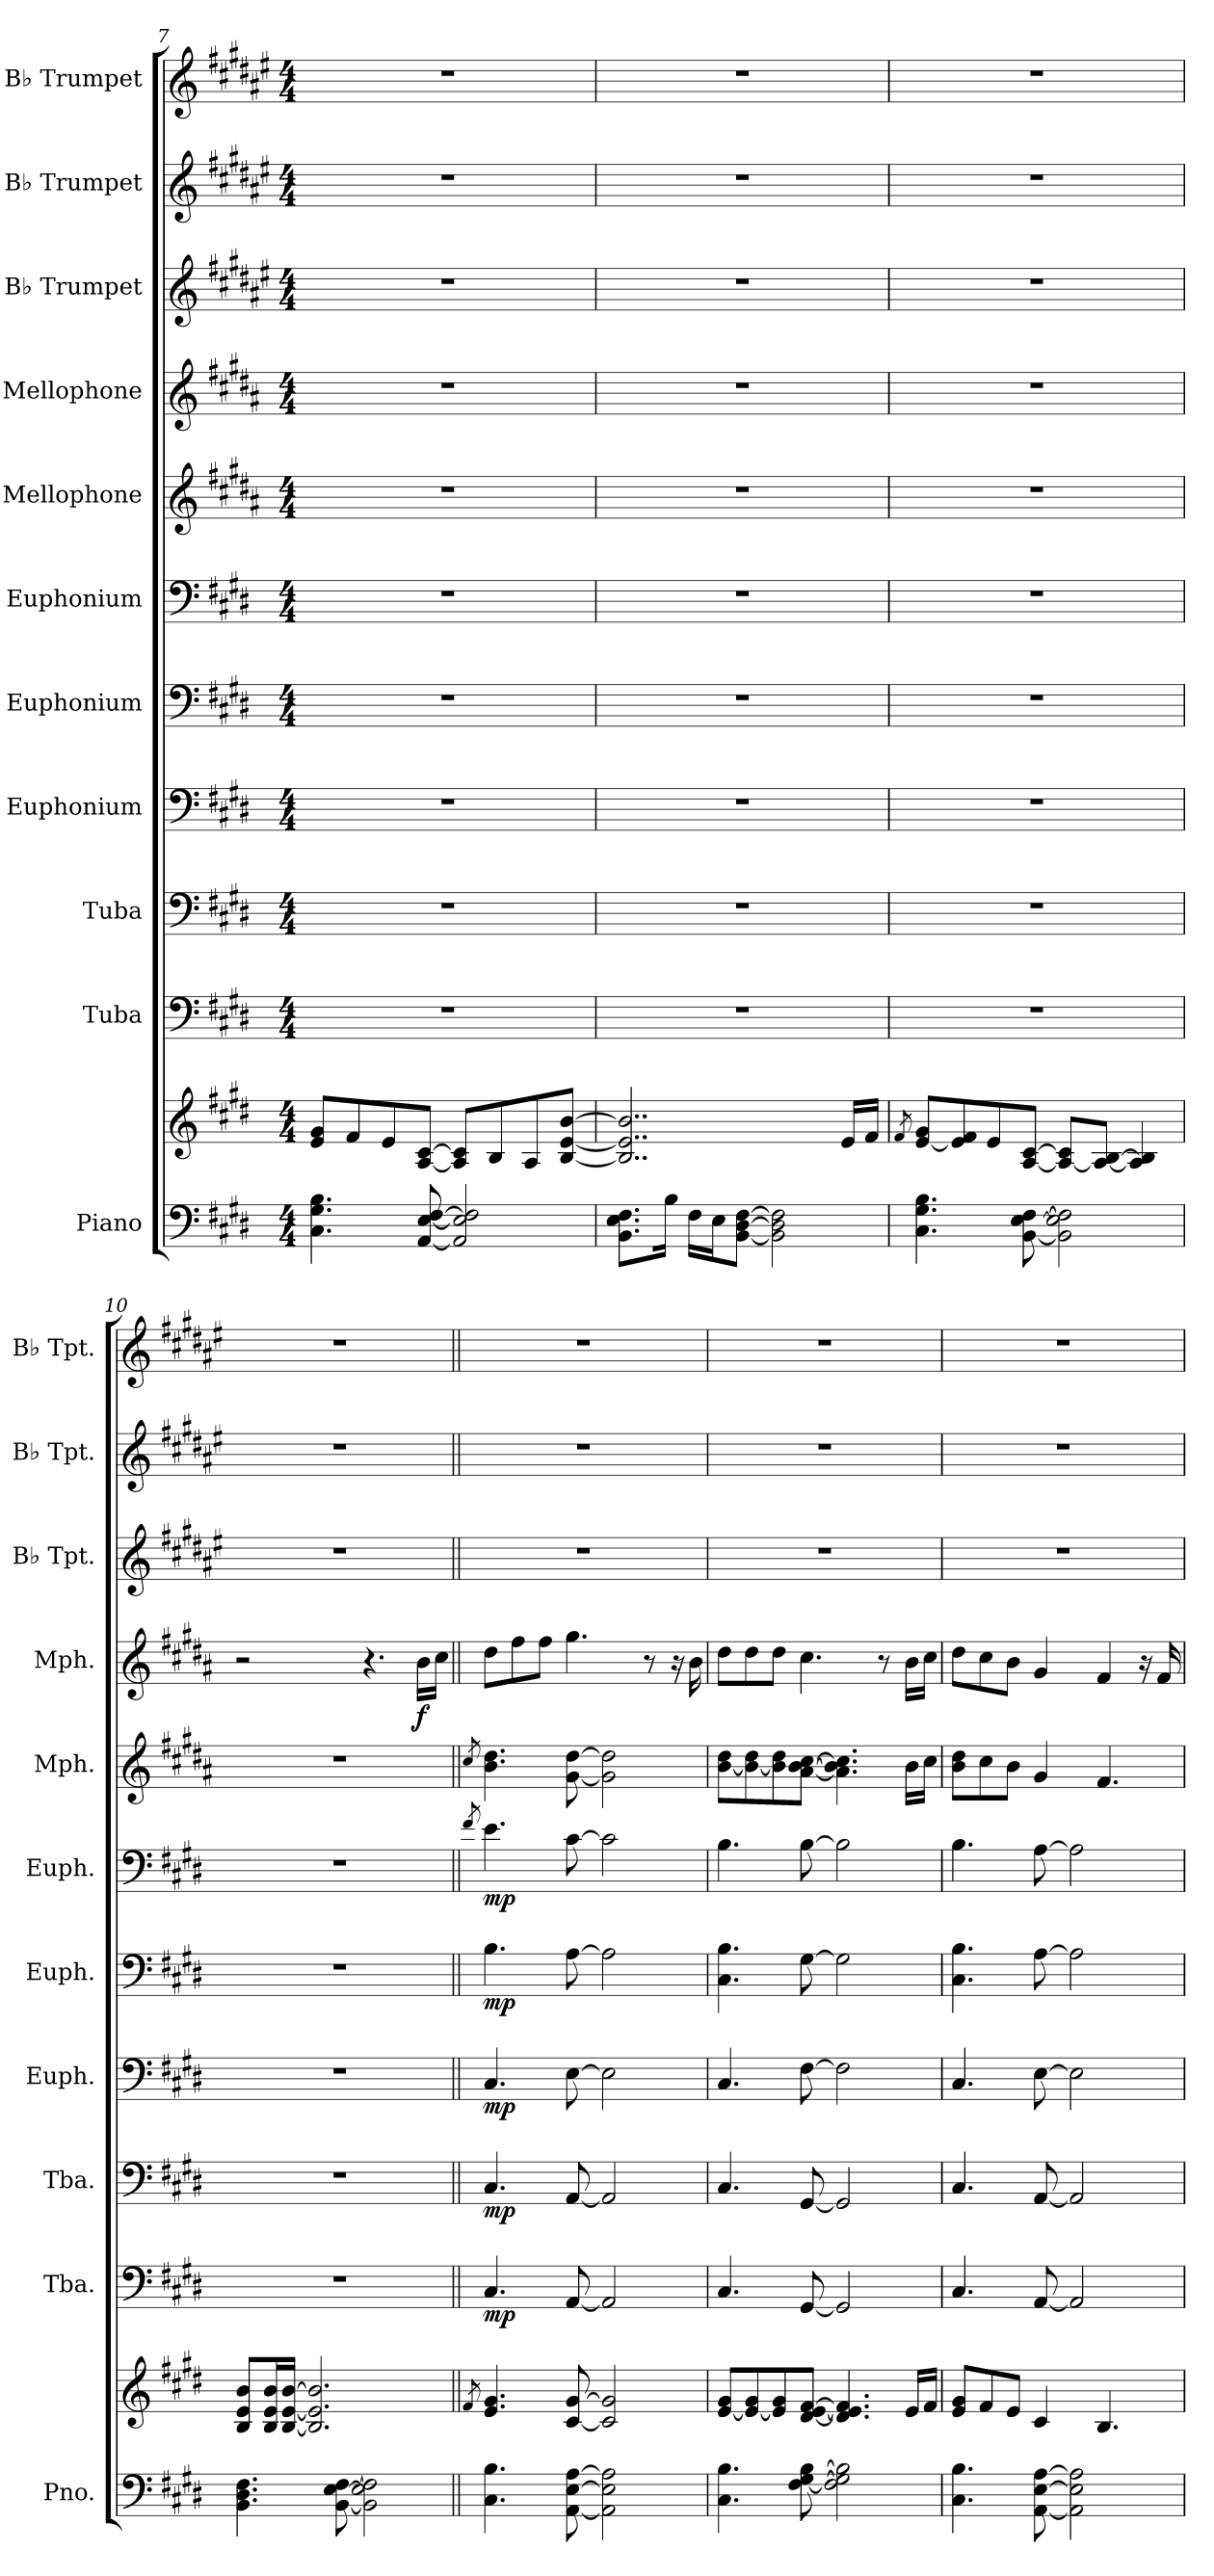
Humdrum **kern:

**kern	**kern	**kern	**dynam	**kern	**dynam	**kern	**dynam	**kern	**dynam	**kern	**dynam	**kern	**dynam	**kern	**dynam	**kern	**kern	**kern
*part11	*part11	*part10	*part10	*part9	*part9	*part8	*part8	*part7	*part7	*part6	*part6	*part5	*part5	*part4	*part4	*part3	*part2	*part1
*staff12	*staff11	*staff10	*staff10	*staff9	*staff9	*staff8	*staff8	*staff7	*staff7	*staff6	*staff6	*staff5	*staff5	*staff4	*staff4	*staff3	*staff2	*staff1
*I"Piano	*	*I"Tuba	*	*I"Tuba	*	*I"Euphonium	*	*I"Euphonium	*	*I"Euphonium	*	*I"Mellophone	*	*I"Mellophone	*	*I"B♭ Trumpet	*I"B♭ Trumpet	*I"B♭ Trumpet
*I'Pno.	*	*I'Tba.	*	*I'Tba.	*	*I'Euph.	*	*I'Euph.	*	*I'Euph.	*	*I'Mph.	*	*I'Mph.	*	*I'B♭ Tpt.	*I'B♭ Tpt.	*I'B♭ Tpt.
*clefF4	*clefG2	*clefF4	*	*clefF4	*	*clefF4	*	*clefF4	*	*clefF4	*	*clefG2	*	*clefG2	*	*clefG2	*clefG2	*clefG2
*	*	*	*	*	*	*	*	*	*	*	*	*ITrd4c7	*	*ITrd4c7	*	*ITrd1c2	*ITrd1c2	*ITrd1c2
*k[f#c#g#d#]	*k[f#c#g#d#]	*k[f#c#g#d#]	*	*k[f#c#g#d#]	*	*k[f#c#g#d#]	*	*k[f#c#g#d#]	*	*k[f#c#g#d#]	*	*k[f#c#g#d#]	*	*k[f#c#g#d#]	*	*k[f#c#g#d#]	*k[f#c#g#d#]	*k[f#c#g#d#]
*M4/4	*M4/4	*M4/4	*	*M4/4	*	*M4/4	*	*M4/4	*	*M4/4	*	*M4/4	*	*M4/4	*	*M4/4	*M4/4	*M4/4
=7	=7	=7	=7	=7	=7	=7	=7	=7	=7	=7	=7	=7	=7	=7	=7	=7	=7	=7
4.C#\ 4.G#\ 4.B\	8e/ 8g#/L	1r	.	1r	.	1r	.	1r	.	1r	.	1r	.	1r	.	1r	1r	1r
.	8f#/	.	.	.	.	.	.	.	.	.	.	.	.	.	.	.	.	.
.	8e/	.	.	.	.	.	.	.	.	.	.	.	.	.	.	.	.	.
[8AA/ [8E/ [8F#/	[8A/ [8c#/J	.	.	.	.	.	.	.	.	.	.	.	.	.	.	.	.	.
2AA/] 2E/] 2F#/]	8A/] 8c#/]L	.	.	.	.	.	.	.	.	.	.	.	.	.	.	.	.	.
.	8B/	.	.	.	.	.	.	.	.	.	.	.	.	.	.	.	.	.
.	8A/	.	.	.	.	.	.	.	.	.	.	.	.	.	.	.	.	.
.	[8B/ [8e/ [8b/J	.	.	.	.	.	.	.	.	.	.	.	.	.	.	.	.	.
=8	=8	=8	=8	=8	=8	=8	=8	=8	=8	=8	=8	=8	=8	=8	=8	=8	=8	=8
8.BB\ 8.E\ 8.F#\L	2..B/] 2..e/] 2..b/]	1r	.	1r	.	1r	.	1r	.	1r	.	1r	.	1r	.	1r	1r	1r
16B\Jk	.	.	.	.	.	.	.	.	.	.	.	.	.	.	.	.	.	.
16F#\LL	.	.	.	.	.	.	.	.	.	.	.	.	.	.	.	.	.	.
16E\J	.	.	.	.	.	.	.	.	.	.	.	.	.	.	.	.	.	.
[8BB\ [8D#\ [8F#\J	.	.	.	.	.	.	.	.	.	.	.	.	.	.	.	.	.	.
2BB\] 2D#\] 2F#\]	.	.	.	.	.	.	.	.	.	.	.	.	.	.	.	.	.	.
.	16e/LL	.	.	.	.	.	.	.	.	.	.	.	.	.	.	.	.	.
.	16f#/JJ	.	.	.	.	.	.	.	.	.	.	.	.	.	.	.	.	.
!!LO:PB:g=z
=9	=9	=9	=9	=9	=9	=9	=9	=9	=9	=9	=9	=9	=9	=9	=9	=9	=9	=9
.	8qf#/	.	.	.	.	.	.	.	.	.	.	.	.	.	.	.	.	.
4.C#\ 4.G#\ 4.B\	[8e/ 8g#/L	1r	.	1r	.	1r	.	1r	.	1r	.	1r	.	1r	.	1r	1r	1r
.	8e/] 8f#/	.	.	.	.	.	.	.	.	.	.	.	.	.	.	.	.	.
.	8e/	.	.	.	.	.	.	.	.	.	.	.	.	.	.	.	.	.
[8BB\ [8E\ [8F#\	[8A/ [8c#/J	.	.	.	.	.	.	.	.	.	.	.	.	.	.	.	.	.
2BB\] 2E\] 2F#\]	8A/_ 8c#/]L	.	.	.	.	.	.	.	.	.	.	.	.	.	.	.	.	.
.	8A/_ [8B/J	.	.	.	.	.	.	.	.	.	.	.	.	.	.	.	.	.
.	4A/] 4B/]	.	.	.	.	.	.	.	.	.	.	.	.	.	.	.	.	.
=10	=10	=10	=10	=10	=10	=10	=10	=10	=10	=10	=10	=10	=10	=10	=10	=10	=10	=10
4.BB\ 4.D#\ 4.F#\	8B/ 8e/ 8b/L	1r	.	1r	.	1r	.	1r	.	1r	.	1r	.	2r	.	1r	1r	1r
.	16B/ 16e/ 16b/L	.	.	.	.	.	.	.	.	.	.	.	.	.	.	.	.	.
.	[16B/ [16e/ [16b/JJ	.	.	.	.	.	.	.	.	.	.	.	.	.	.	.	.	.
.	2.B/] 2.e/] 2.b/]	.	.	.	.	.	.	.	.	.	.	.	.	.	.	.	.	.
[8BB\ [8E\ [8F#\	.	.	.	.	.	.	.	.	.	.	.	.	.	.	.	.	.	.
2BB\] 2E\] 2F#\]	.	.	.	.	.	.	.	.	.	.	.	.	.	4.r	.	.	.	.
!	!	!	!	!	!	!	!	!	!	!	!	!	!	!	!LO:DY:b	!	!	!
.	.	.	.	.	.	.	.	.	.	.	.	.	.	16e\LL	f	.	.	.
.	.	.	.	.	.	.	.	.	.	.	.	.	.	16f#\JJ	.	.	.	.
=11||	=11||	=11||	=11||	=11||	=11||	=11||	=11||	=11||	=11||	=11||	=11||	=11||	=11||	=11||	=11||	=11||	=11||	=11||
.	8qf#/	.	.	.	.	.	.	.	.	8qf#/	.	8qf#/	.	.	.	.	.	.
!	!	!	!LO:DY:b	!	!LO:DY:b	!	!LO:DY:b	!	!LO:DY:b	!	!LO:DY:b	!	!LO:DY:b	!	!	!	!	!
!	!	!	!	!	!	!	!	!	!	!	!	!	!LO:DY:n=1:b	!	!	!	!	!
4.C#\ 4.B\	4.e/ 4.g#/	4.C#/	mp	4.C#/	mp	4.C#/	mp	4.B\	mp	4.e\	mp	4.e\ 4.g#\	mp mp	8g#\L	.	1r	1r	1r
.	.	.	.	.	.	.	.	.	.	.	.	.	.	8b\	.	.	.	.
.	.	.	.	.	.	.	.	.	.	.	.	.	.	8b\J	.	.	.	.
[8AA\ [8E\ [8A\	[8c#/ [8g#/	[8AA/	.	[8AA/	.	[8E\	.	[8A\	.	[8c#\	.	[8c#\ [8g#\	.	4.cc#\	.	.	.	.
2AA\] 2E\] 2A\]	2c#/] 2g#/]	2AA/]	.	2AA/]	.	2E\]	.	2A\]	.	2c#\]	.	2c#\] 2g#\]	.	.	.	.	.	.
.	.	.	.	.	.	.	.	.	.	.	.	.	.	8r	.	.	.	.
.	.	.	.	.	.	.	.	.	.	.	.	.	.	16r	.	.	.	.
.	.	.	.	.	.	.	.	.	.	.	.	.	.	16e\	.	.	.	.
!!LO:PB:g=z
=12	=12	=12	=12	=12	=12	=12	=12	=12	=12	=12	=12	=12	=12	=12	=12	=12	=12	=12
4.C#\ 4.B\	[8e/ 8g#/L	4.C#/	.	4.C#/	.	4.C#/	.	4.C#\ 4.B\	.	4.B\	.	[8e\ 8g#\L	.	8g#\L	.	1r	1r	1r
.	8e/_ 8g#/	.	.	.	.	.	.	.	.	.	.	8e\_ 8g#\	.	8g#\	.	.	.	.
.	8e/] 8g#/	.	.	.	.	.	.	.	.	.	.	8e\] 8g#\	.	8g#\J	.	.	.	.
[8F#\ [8G#\ [8B\	[8d#/ [8e/ [8f#/J	[8GG#/	.	[8GG#/	.	[8F#\	.	[8G#\	.	[8B\	.	[8d#\ [8e\ [8f#\J	.	4.f#\	.	.	.	.
2F#\] 2G#\] 2B\]	4.d#/] 4.e/] 4.f#/]	2GG#/]	.	2GG#/]	.	2F#\]	.	2G#\]	.	2B\]	.	4.d#\] 4.e\] 4.f#\]	.	.	.	.	.	.
.	.	.	.	.	.	.	.	.	.	.	.	.	.	8r	.	.	.	.
.	16e/LL	.	.	.	.	.	.	.	.	.	.	16e\LL	.	16e\LL	.	.	.	.
.	16f#/JJ	.	.	.	.	.	.	.	.	.	.	16f#\JJ	.	16f#\JJ	.	.	.	.
=13	=13	=13	=13	=13	=13	=13	=13	=13	=13	=13	=13	=13	=13	=13	=13	=13	=13	=13
4.C#\ 4.B\	8e/ 8g#/L	4.C#/	.	4.C#/	.	4.C#/	.	4.C#\ 4.B\	.	4.B\	.	8e\ 8g#\L	.	8g#\L	.	1r	1r	1r
.	8f#/	.	.	.	.	.	.	.	.	.	.	8f#\	.	8f#\	.	.	.	.
.	8e/J	.	.	.	.	.	.	.	.	.	.	8e\J	.	8e\J	.	.	.	.
[8AA\ [8E\ [8A\	4c#/	[8AA/	.	[8AA/	.	[8E\	.	[8A\	.	[8A\	.	4c#/	.	4c#/	.	.	.	.
2AA\] 2E\] 2A\]	.	2AA/]	.	2AA/]	.	2E\]	.	2A\]	.	2A\]	.	.	.	.	.	.	.	.
.	4.B/	.	.	.	.	.	.	.	.	.	.	4.B/	.	4B/	.	.	.	.
.	.	.	.	.	.	.	.	.	.	.	.	.	.	16r	.	.	.	.
.	.	.	.	.	.	.	.	.	.	.	.	.	.	16B/	.	.	.	.
=	=	=	=	=	=	=	=	=	=	=	=	=	=	=	=	=	=	=
*-	*-	*-	*-	*-	*-	*-	*-	*-	*-	*-	*-	*-	*-	*-	*-	*-	*-	*-
